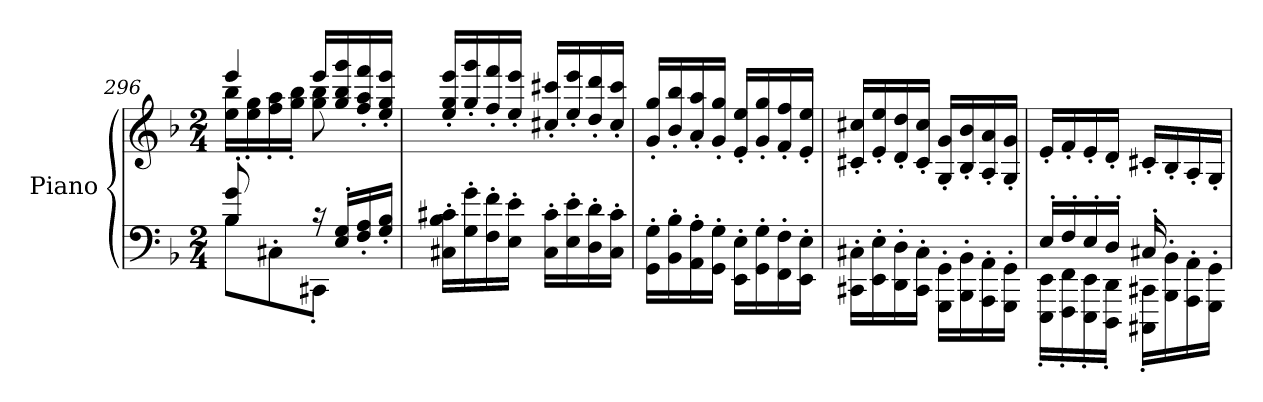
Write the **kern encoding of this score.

**kern	**kern
*part1	*part1
*staff2	*staff1
*I"Piano	*
*I'Pno	*
!!LO:LB:g=z
*clefF4	*clefG2
*k[b-]	*k[b-]
*M2/4	*M2/4
=296	=296
*^	*^
8B-/' 8g/'	8B-\L	4eee/	16ee\ 16bb-\LL
.	.	.	16ee\' 16gg\'
8ryy	8C#X'\	.	16ff\' 16aa\'
.	.	.	16gg\' 16bb-\'JJ
16r	8CC#X'\J	16eee/LL	8gg\ 8bb-\
16E/' 16G/'LL	.	16gg/ 16bb-/ 16ggg/	.
16F/' 16A/'	8ryy	16ff/' 16aa/' 16fff/'	8ryy
16G/' 16B-/'JJ	.	16ee/' 16gg/' 16eee/'JJ	.
*v	*v	*	*
*	*v	*v
=297	=297
16C#X\' 16B-\' 16c#X\'LL	16ee/' 16gg/' 16eee/'LL
16G\' 16g\'	16gg/' 16ggg/'
16F\' 16f\'	16ff/' 16fff/'
16E\' 16e\'JJ	16ee/' 16eee/'JJ
16C#\' 16c#\'LL	16cc#X/' 16ccc#X/'LL
16E\' 16e\'	16ee/' 16eee/'
16D\' 16d\'	16dd/' 16ddd/'
16C#\' 16c#\'JJ	16cc#/' 16ccc#/'JJ
=298	=298
16GG\' 16G\'LL	16g/' 16gg/'LL
16BB-\' 16B-\'	16b-/' 16bb-/'
16AA\' 16A\'	16a/' 16aa/'
16GG\' 16G\'JJ	16g/' 16gg/'JJ
16EE\' 16E\'LL	16e/' 16ee/'LL
16GG\' 16G\'	16g/' 16gg/'
16FF\' 16F\'	16f/' 16ff/'
16EE\' 16E\'JJ	16e/' 16ee/'JJ
=299	=299
16CC#X\' 16C#X\'LL	16c#X/' 16cc#X/'LL
16EE\' 16E\'	16e/' 16ee/'
16DD\' 16D\'	16d/' 16dd/'
16CC#\' 16C#\'JJ	16c#/' 16cc#/'JJ
16GGG\' 16GG\'LL	16G/' 16g/'LL
16BBB-\' 16BB-\'	16B-/' 16b-/'
16AAA\' 16AA\'	16A/' 16a/'
16GGG\' 16GG\'JJ	16G/' 16g/'JJ
!!LO:PB:g=z
=300	=300
*^	*
16E'/LL	16EEE\' 16EE\'LL	16e'/LL
16F'/	16FFF\' 16FF\'	16f'/
16E'/	16EEE\' 16EE\'	16e'/
16D'/JJ	16DDD\' 16DD\'JJ	16d'/JJ
16C#X'/	16CCC#X\' 16CC#X\'LL	16c#X'/LL
16ryy	16BBB-\' 16BB-\'	16B-'/
8ryy	16AAA\' 16AA\'	16A'/
.	16GGG\' 16GG\'JJ	16G'/JJ
*v	*v	*
=	=
*-	*-
